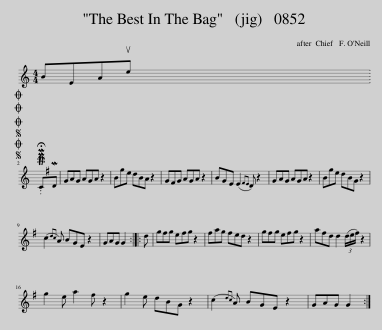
X:1
L:1/8
M:4/4
I:linebreak $
K:C
V:1 treble
V:1
 BEAue x2002 |$SOSOOO .!fermata!PMTCMD | GAG AGA z2 | Bge dBA z2 | G^FG AGA z2 | %5
 BGE (E2{^FE} D) z2 | GAG AGA z2 | Bge dBG z2 |$ (c2{dc} A) BGE z2 | GAG G2 :: %10
 d | g^fg efg z2 | ^fag fed z2 | g^fg efg z2 | a^fd d2 (3(d/e/f/) z2 |$ %15
 g2 e a2 ^f z2 | g2 e dBG z2 | (c2{dc} A) BGE z2 | GAG G2 :| %19
